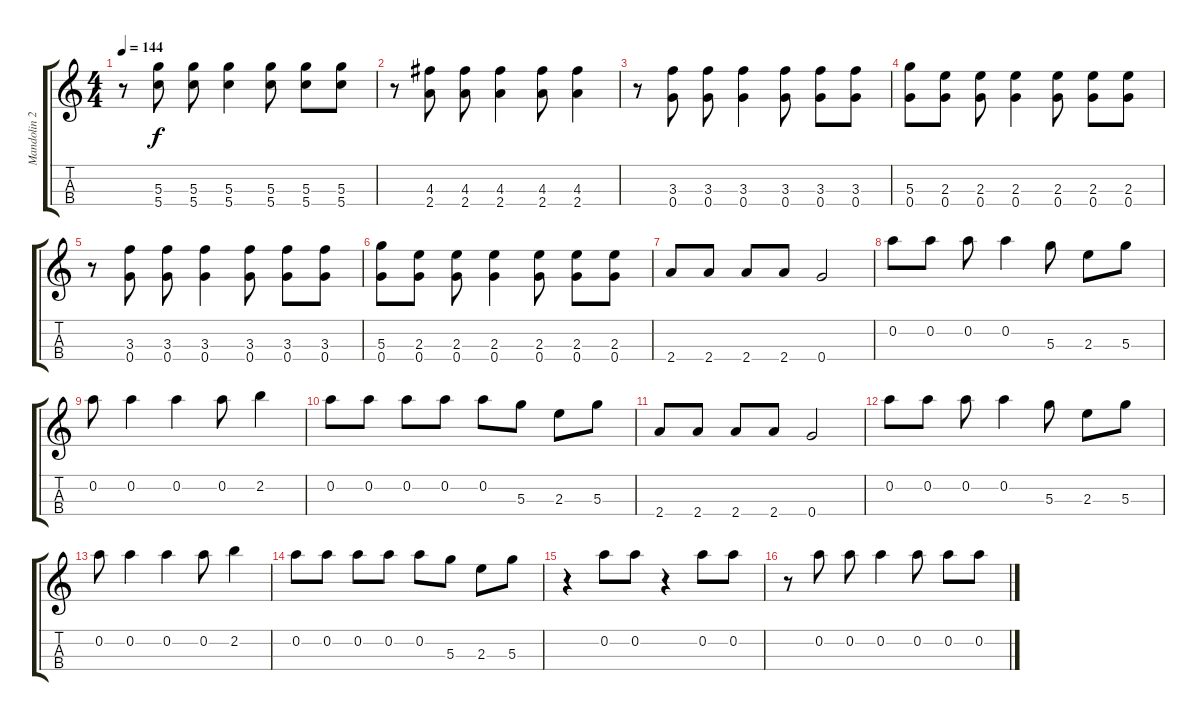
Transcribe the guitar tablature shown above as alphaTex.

\track ("Mandolin 2" "Mandolin 2") {instrument banjo}
\staff {score tabs}
\tuning (E5 A4 D4 G3) {hide}
\displaytranspose 12
\ts (4 4)
\tempo 144
\clef g2
\ks c
r.8{dy f} (5.3 5.4).8 (5.3 5.4).8 (5.3 5.4).4 (5.3 5.4).8 (5.3 5.4).8 (5.3 5.4).8 |
r.8 (4.3 2.4).8 (4.3 2.4).8 (4.3 2.4).4 (4.3 2.4).8 (4.3 2.4).4 |
r.8 (3.3 0.4).8 (3.3 0.4).8 (3.3 0.4).4 (3.3 0.4).8 (3.3 0.4).8 (3.3 0.4).8 |
(5.3 0.4).8 (2.3 0.4).8 (2.3 0.4).8 (2.3 0.4).4 (2.3 0.4).8 (2.3 0.4).8 (2.3 0.4).8 |
r.8 (3.3 0.4).8 (3.3 0.4).8 (3.3 0.4).4 (3.3 0.4).8 (3.3 0.4).8 (3.3 0.4).8 |
(5.3 0.4).8 (2.3 0.4).8 (2.3 0.4).8 (2.3 0.4).4 (2.3 0.4).8 (2.3 0.4).8 (2.3 0.4).8 |
2.4.8 2.4.8 2.4.8 2.4.8 0.4.2 |
0.2.8 0.2.8 0.2.8 0.2.4 5.3.8 2.3.8 5.3.8 |
0.2.8 0.2.4 0.2.4 0.2.8 2.2.4 |
0.2.8 0.2.8 0.2.8 0.2.8 0.2.8 5.3.8 2.3.8 5.3.8 |
2.4.8 2.4.8 2.4.8 2.4.8 0.4.2 |
0.2.8 0.2.8 0.2.8 0.2.4 5.3.8 2.3.8 5.3.8 |
0.2.8 0.2.4 0.2.4 0.2.8 2.2.4 |
0.2.8 0.2.8 0.2.8 0.2.8 0.2.8 5.3.8 2.3.8 5.3.8 |
r.4 0.2.8 0.2.8 r.4 0.2.8 0.2.8 |
r.8 0.2.8 0.2.8 0.2.4 0.2.8 0.2.8 0.2.8
